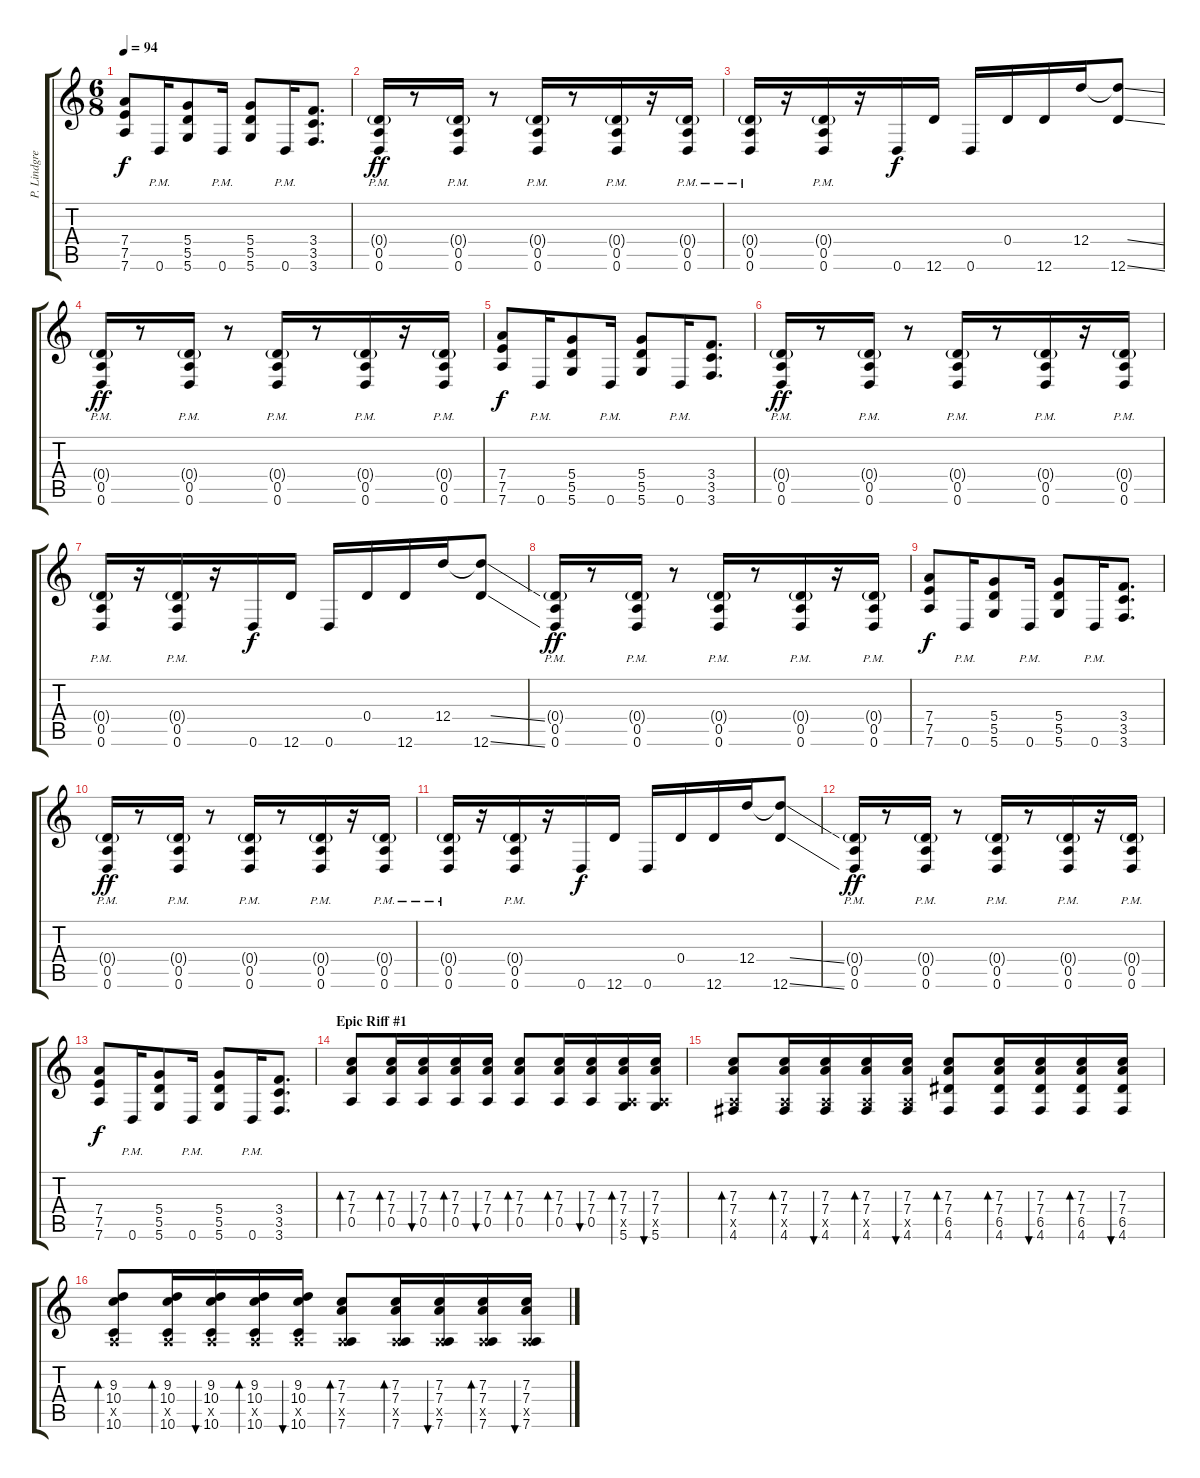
\track ("P. Lindgren" "P. Lindgre") {instrument distortionguitar}
\staff {score tabs}
\tuning (E4 A3 F3 D3 A2 D2) {hide}
\ts (6 8)
\tempo 94
\clef g2
\ks c
(7.4 7.5 7.6).8{dy f} 0.6{pm}.16 (5.4 5.5 5.6).8 0.6{pm}.16 (5.4 5.5 5.6).8 0.6{pm}.16 (3.4 3.5 3.6).8{d} |
(0.4{g} 0.5 0.6{pm}).16{dy ff} r.8 (0.4{g} 0.5 0.6{pm}).16 r.8 (0.4{g} 0.5 0.6{pm}).16 r.8 (0.4{g} 0.5 0.6{pm}).16 r.16 (0.4{g} 0.5 0.6{pm}).16 |
(0.4{g} 0.5 0.6{pm}).16 r.16 (0.4{g} 0.5 0.6{pm}).16 r.16 0.6.16{dy f} 12.6.16 0.6.16 0.4.16 12.6.16 12.4.16 (12.4{ss t} 12.6{ss}).8 |
(0.4{g} 0.5 0.6{pm}).16{dy ff} r.8 (0.4{g} 0.5 0.6{pm}).16 r.8 (0.4{g} 0.5 0.6{pm}).16 r.8 (0.4{g} 0.5 0.6{pm}).16 r.16 (0.4{g} 0.5 0.6{pm}).16 |
(7.4 7.5 7.6).8{dy f} 0.6{pm}.16 (5.4 5.5 5.6).8 0.6{pm}.16 (5.4 5.5 5.6).8 0.6{pm}.16 (3.4 3.5 3.6).8{d} |
(0.4{g} 0.5 0.6{pm}).16{dy ff} r.8 (0.4{g} 0.5 0.6{pm}).16 r.8 (0.4{g} 0.5 0.6{pm}).16 r.8 (0.4{g} 0.5 0.6{pm}).16 r.16 (0.4{g} 0.5 0.6{pm}).16 |
(0.4{g} 0.5 0.6{pm}).16 r.16 (0.4{g} 0.5 0.6{pm}).16 r.16 0.6.16{dy f} 12.6.16 0.6.16 0.4.16 12.6.16 12.4.16 (12.4{ss t} 12.6{ss}).8 |
(0.4{g} 0.5 0.6{pm}).16{dy ff} r.8 (0.4{g} 0.5 0.6{pm}).16 r.8 (0.4{g} 0.5 0.6{pm}).16 r.8 (0.4{g} 0.5 0.6{pm}).16 r.16 (0.4{g} 0.5 0.6{pm}).16 |
(7.4 7.5 7.6).8{dy f} 0.6{pm}.16 (5.4 5.5 5.6).8 0.6{pm}.16 (5.4 5.5 5.6).8 0.6{pm}.16 (3.4 3.5 3.6).8{d} |
(0.4{g} 0.5 0.6{pm}).16{dy ff} r.8 (0.4{g} 0.5 0.6{pm}).16 r.8 (0.4{g} 0.5 0.6{pm}).16 r.8 (0.4{g} 0.5 0.6{pm}).16 r.16 (0.4{g} 0.5 0.6{pm}).16 |
(0.4{g} 0.5 0.6{pm}).16 r.16 (0.4{g} 0.5 0.6{pm}).16 r.16 0.6.16{dy f} 12.6.16 0.6.16 0.4.16 12.6.16 12.4.16 (12.4{ss t} 12.6{ss}).8 |
(0.4{g} 0.5 0.6{pm}).16{dy ff} r.8 (0.4{g} 0.5 0.6{pm}).16 r.8 (0.4{g} 0.5 0.6{pm}).16 r.8 (0.4{g} 0.5 0.6{pm}).16 r.16 (0.4{g} 0.5 0.6{pm}).16 |
(7.4 7.5 7.6).8{dy f} 0.6{pm}.16 (5.4 5.5 5.6).8 0.6{pm}.16 (5.4 5.5 5.6).8 0.6{pm}.16 (3.4 3.5 3.6).8{d} |
\section ("" "Epic Riff #1")
(7.3 7.4 0.5).8{bd 30} (7.3 7.4 0.5).16{bd 30} (7.3 7.4 0.5).16{bu 30} (7.3 7.4 0.5).16{bd 30} (7.3 7.4 0.5).16{bu 30} (7.3 7.4 0.5).8{bd 30} (7.3 7.4 0.5).16{bd 30} (7.3 7.4 0.5).16{bu 30} (7.3 7.4 0.5{x} 5.6).16{bd 30} (7.3 7.4 0.5{x} 5.6).16{bu 30} |
(7.3 7.4 0.5{x} 4.6).8{bd 30} (7.3 7.4 0.5{x} 4.6).16{bd 30} (7.3 7.4 0.5{x} 4.6).16{bu 30} (7.3 7.4 0.5{x} 4.6).16{bd 30} (7.3 7.4 0.5{x} 4.6).16{bu 30} (7.3 7.4 6.5 4.6).8{bd 30} (7.3 7.4 6.5 4.6).16{bd 30} (7.3 7.4 6.5 4.6).16{bu 30} (7.3 7.4 6.5 4.6).16{bd 30} (7.3 7.4 6.5 4.6).16{bu 30} |
(9.3 10.4 0.5{x} 10.6).8{bd 30} (9.3 10.4 0.5{x} 10.6).16{bd 30} (9.3 10.4 0.5{x} 10.6).16{bu 30} (9.3 10.4 0.5{x} 10.6).16{bd 30} (9.3 10.4 0.5{x} 10.6).16{bu 30} (7.3 7.4 0.5{x} 7.6).8{bd 30} (7.3 7.4 0.5{x} 7.6).16{bd 30} (7.3 7.4 0.5{x} 7.6).16{bu 30} (7.3 7.4 0.5{x} 7.6).16{bd 30} (7.3 7.4 0.5{x} 7.6).16{bu 30}
